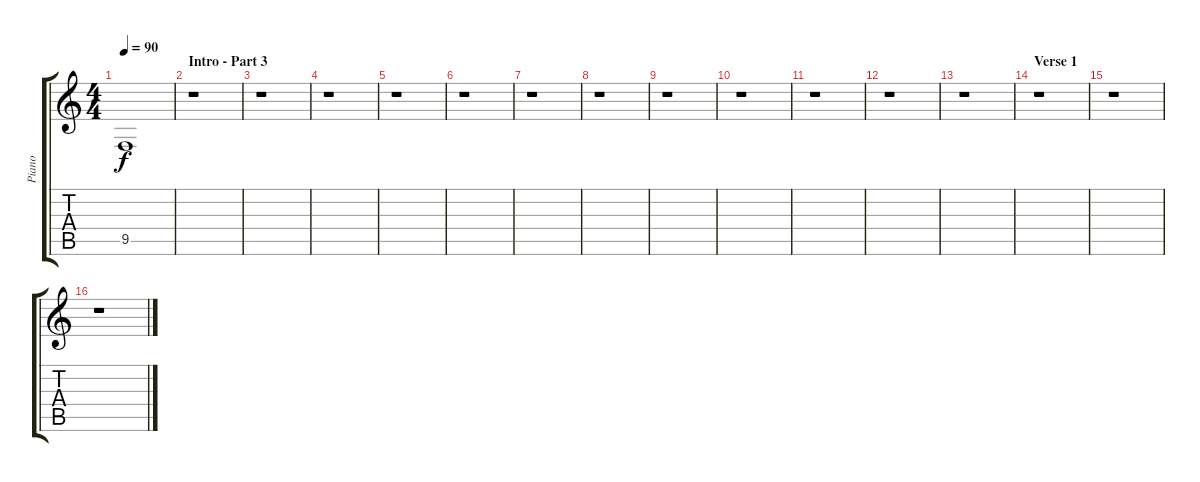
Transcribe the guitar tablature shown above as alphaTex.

\track ("Piano" "Piano") {instrument churchorgan}
\staff {score tabs}
\tuning (Eb4 Bb3 Gb3 Db3 Ab2 Eb2) {hide}
\ts (4 4)
\tempo 90
\clef g2
\ks c
9.5.1{dy f} |
\section ("" "Intro - Part 3")
r.1 |
r.1 |
r.1 |
r.1 |
r.1 |
r.1 |
r.1 |
r.1 |
r.1 |
r.1 |
r.1 |
r.1 |
\section ("" "Verse 1")
r.1 |
r.1 |
r.1
